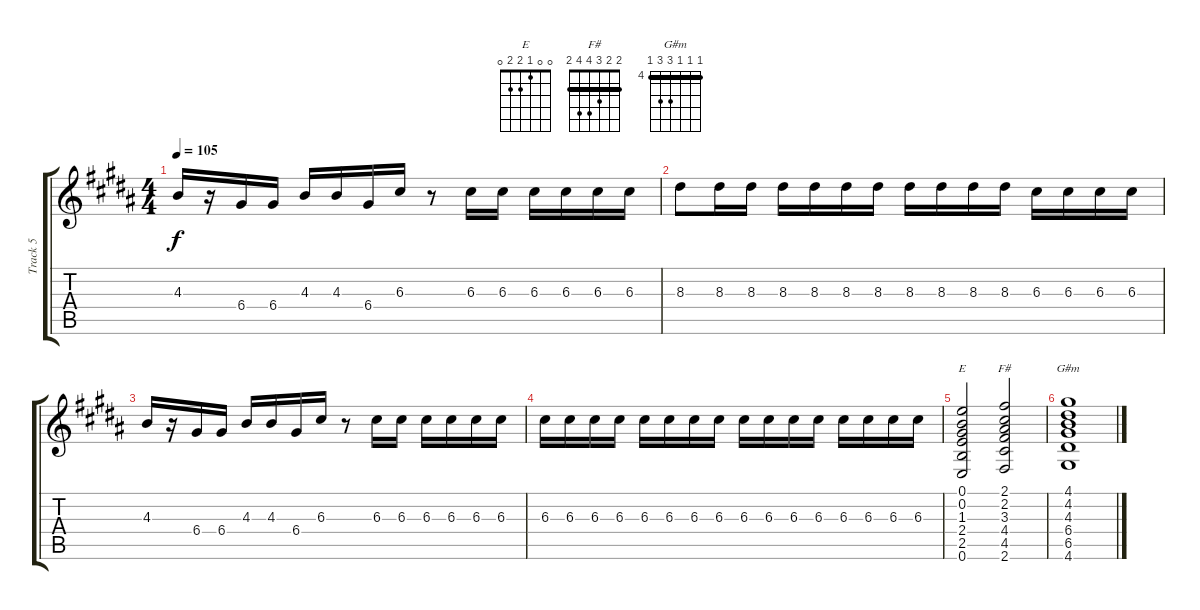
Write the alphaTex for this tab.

\track ("Track 5" "Track 5") {instrument electricguitarclean}
\staff {score tabs}
\tuning (E4 B3 G3 D3 A2 E2) {hide}
\chord ("E" 0 0 1 2 2 0)
\chord ("F#" 2 2 3 4 4 2) {barre 2}
\chord ("G#m" 4 4 4 6 6 4) {firstfret 4 barre 4}
\ts (4 4)
\tempo 105
\clef g2
\ks b
4.3.16{dy f} r.16 6.4.16 6.4.16 4.3.16 4.3.16 6.4.16 6.3.16 r.8 6.3.16 6.3.16 6.3.16 6.3.16 6.3.16 6.3.16 |
8.3.8 8.3.16 8.3.16 8.3.16 8.3.16 8.3.16 8.3.16 8.3.16 8.3.16 8.3.16 8.3.16 6.3.16 6.3.16 6.3.16 6.3.16 |
4.3.16 r.16 6.4.16 6.4.16 4.3.16 4.3.16 6.4.16 6.3.16 r.8 6.3.16 6.3.16 6.3.16 6.3.16 6.3.16 6.3.16 |
6.3.16 6.3.16 6.3.16 6.3.16 6.3.16 6.3.16 6.3.16 6.3.16 6.3.16 6.3.16 6.3.16 6.3.16 6.3.16 6.3.16 6.3.16 6.3.16 |
(0.1 0.2 1.3 2.4 2.5 0.6).2{ch "E"} (2.1 2.2 3.3 4.4 4.5 2.6).2{ch "F#"} |
(4.1 4.2 4.3 6.4 6.5 4.6).1{ch "G#m"}
